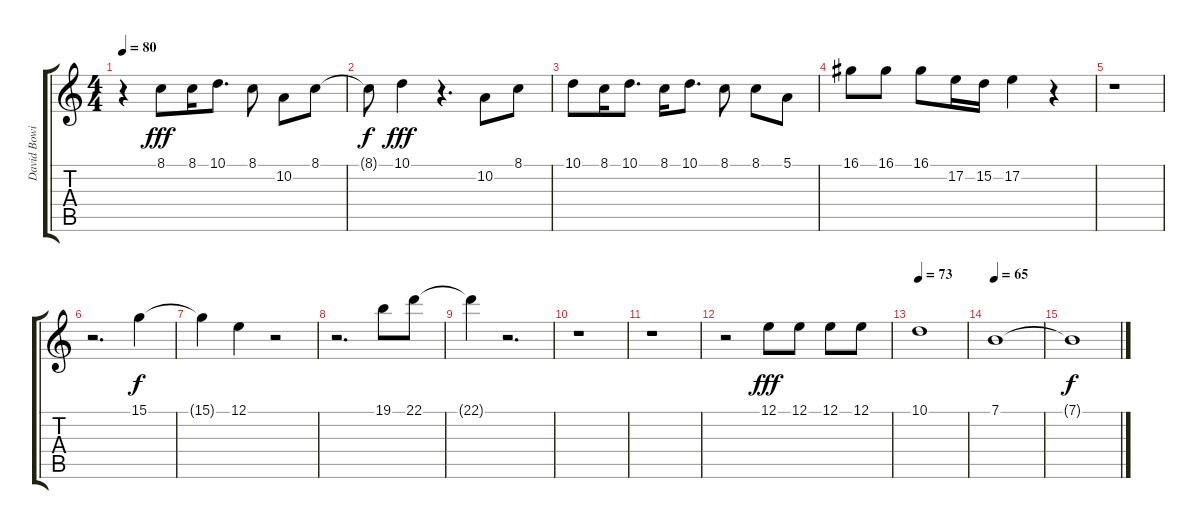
\track ("David Bowie" "David Bowi") {instrument pad2warm}
\staff {score tabs}
\tuning (E4 B3 G3 D3 A2 E2) {hide}
\ts (4 4)
\tempo 80
\clef g2
\ks c
r.4{dy fff} 8.1.8 8.1.16 10.1.8{d} 8.1.8 10.2.8 8.1.8 |
8.1{t}.8{dy f} 10.1.4{dy fff} r.4{d} 10.2.8 8.1.8 |
10.1.8 8.1.16 10.1.8{d} 8.1.16 10.1.8{d} 8.1.8 8.1.8 5.1.8 |
16.1.8 16.1.8 16.1.8 17.2.16 15.2.16 17.2.4 r.4 |
r.1 |
r.2{d} 15.1.4{dy f} |
15.1{t}.4 12.1.4 r.2 |
r.2{d} 19.1.8 22.1.8 |
22.1{t}.4 r.2{d} |
r.1 |
r.1 |
r.2 12.1.8{dy fff} 12.1.8 12.1.8 12.1.8 |
\tempo 73
10.1.1 |
\tempo 65
7.1.1 |
7.1{t}.1{dy f}
